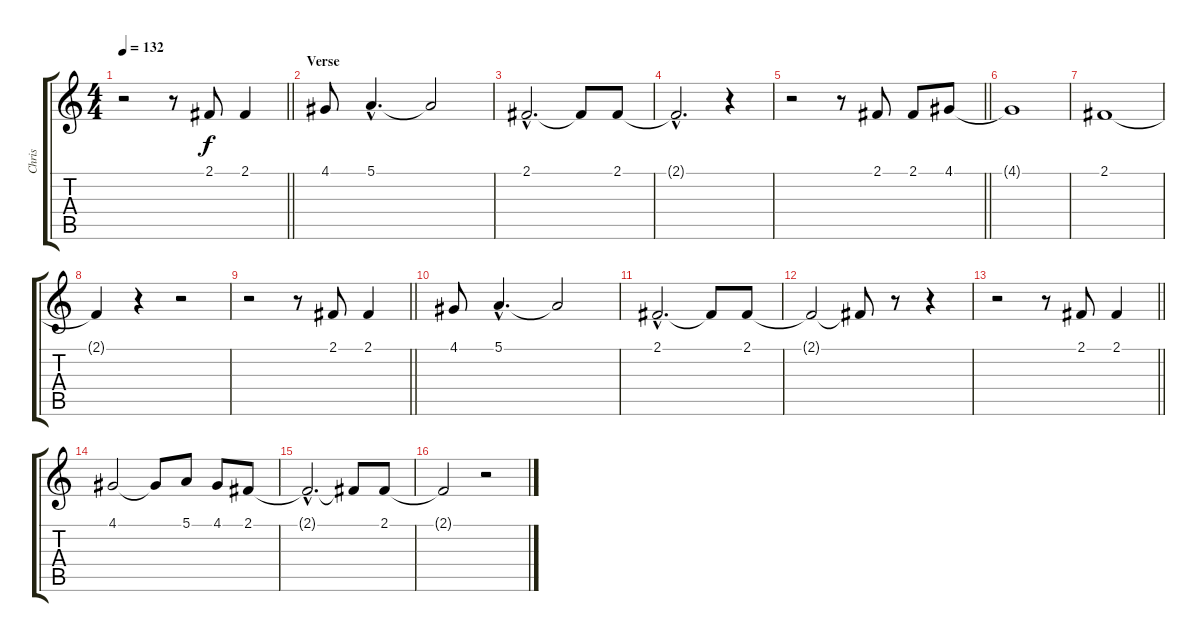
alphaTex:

\track ("Chris" "Chris") {instrument lead6voice}
\staff {score tabs}
\tuning (E4 B3 G3 D3 A2 E2) {hide}
\ts (4 4)
\tempo 132
\clef g2
\barLineRight lightlight
\ks c
r.2{dy f} r.8 2.1.8 2.1.4 |
\section ("" "Verse")
4.1.8 5.1{hac}.4{d} 5.1{t}.2 |
2.1{hac}.2{d} 2.1{t}.8 2.1.8 |
2.1{hac t}.2{d} r.4 |
\barLineRight lightlight
r.2 r.8 2.1.8 2.1.8 4.1.8 |
4.1{t}.1 |
2.1.1 |
2.1{t}.4 r.4 r.2 |
\barLineRight lightlight
r.2 r.8 2.1.8 2.1.4 |
4.1.8 5.1{hac}.4{d} 5.1{t}.2 |
2.1{hac}.2{d} 2.1{t}.8 2.1.8 |
2.1{t}.2 2.1{t}.8 r.8 r.4 |
\barLineRight lightlight
r.2 r.8 2.1.8 2.1.4 |
4.1.2 4.1{t}.8 5.1.8 4.1.8 2.1.8 |
2.1{hac t}.2{d} 2.1{t}.8 2.1.8 |
2.1{t}.2 r.2
